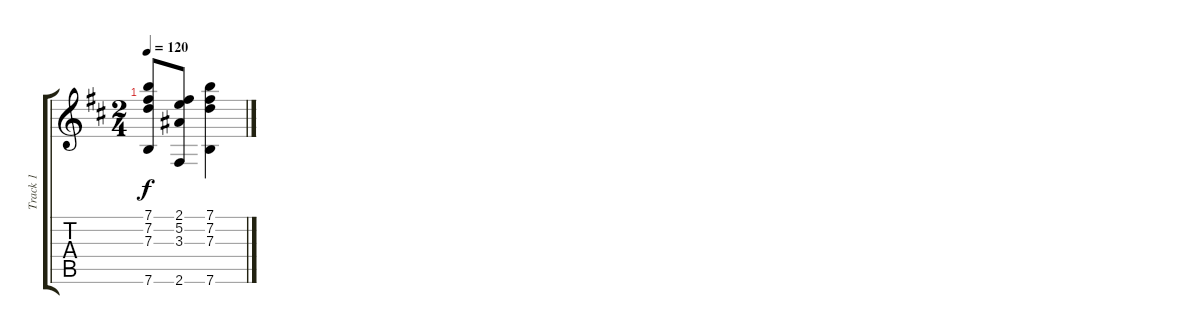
\track ("Track 1" "Track 1") {instrument acousticguitarnylon}
\staff {score tabs}
\tuning (E4 B3 G3 D3 A2 E2) {hide}
\ts (2 4)
\tempo 120
\clef g2
\ks d
(7.1 7.2 7.3 7.6).8{dy f} (2.1 5.2 3.3 2.6).8 (7.1 7.2 7.3 7.6).4
